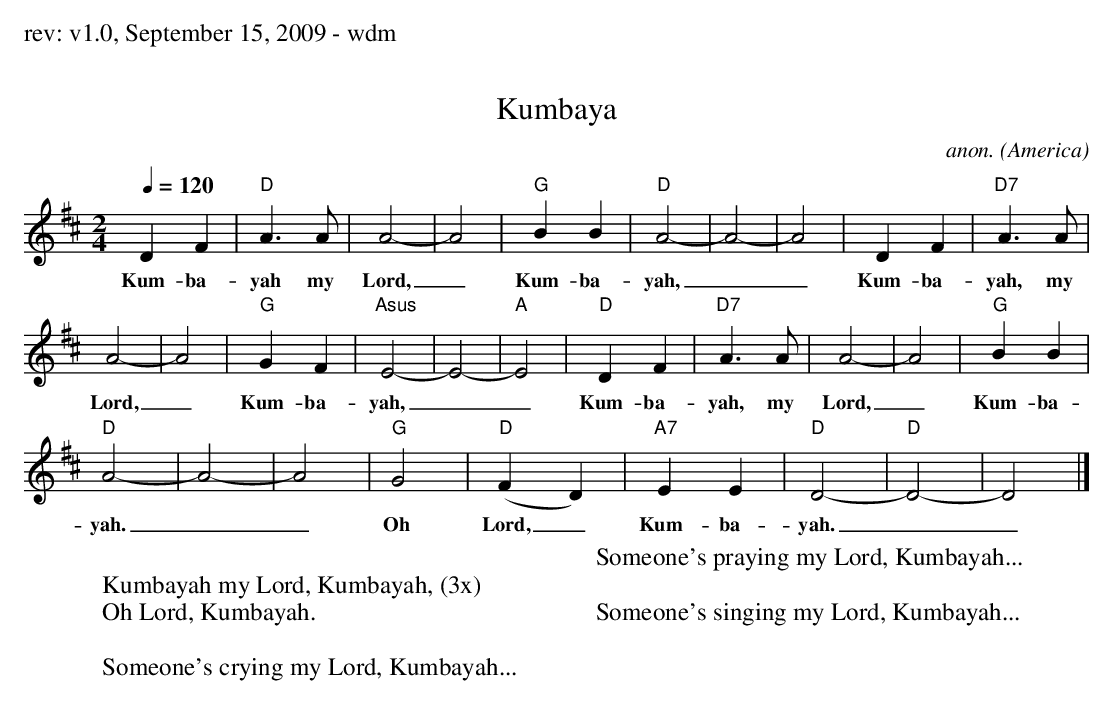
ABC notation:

X:1
T:Kumbaya
C:anon.
O:America
M:2/4
L:1/4
Q:1/4=120
K:D
DF|"D"A>A|A2-|A2|"G"BB|"D"A2-|A2-|A2|DF|"D7"A>A|
w:Kum-ba-yah my Lord,_ Kum-ba-yah,__ Kum-ba-yah, my
A2-|A2|"G"GF|"Asus"E2-|E2-|"A"E2|"D"DF|"D7"A>A|A2-|A2|"G"BB|
w:Lord,_ Kum-ba-yah,__ Kum-ba-yah, my Lord,_ Kum-ba-
"D"A2-|A2-|A2|"G"G2|"D"(FD)|"A7"EE|"D"D2-|"D"D2-|D2|]
w:yah.__ Oh Lord, _ Kum-ba-yah.__
W:
W:Kumbayah my Lord, Kumbayah, (3x)
W:Oh Lord, Kumbayah.
W:
W:Someone's crying my Lord, Kumbayah...
W:
W:Someone's praying my Lord, Kumbayah...
W:
W:Someone's singing my Lord, Kumbayah...
